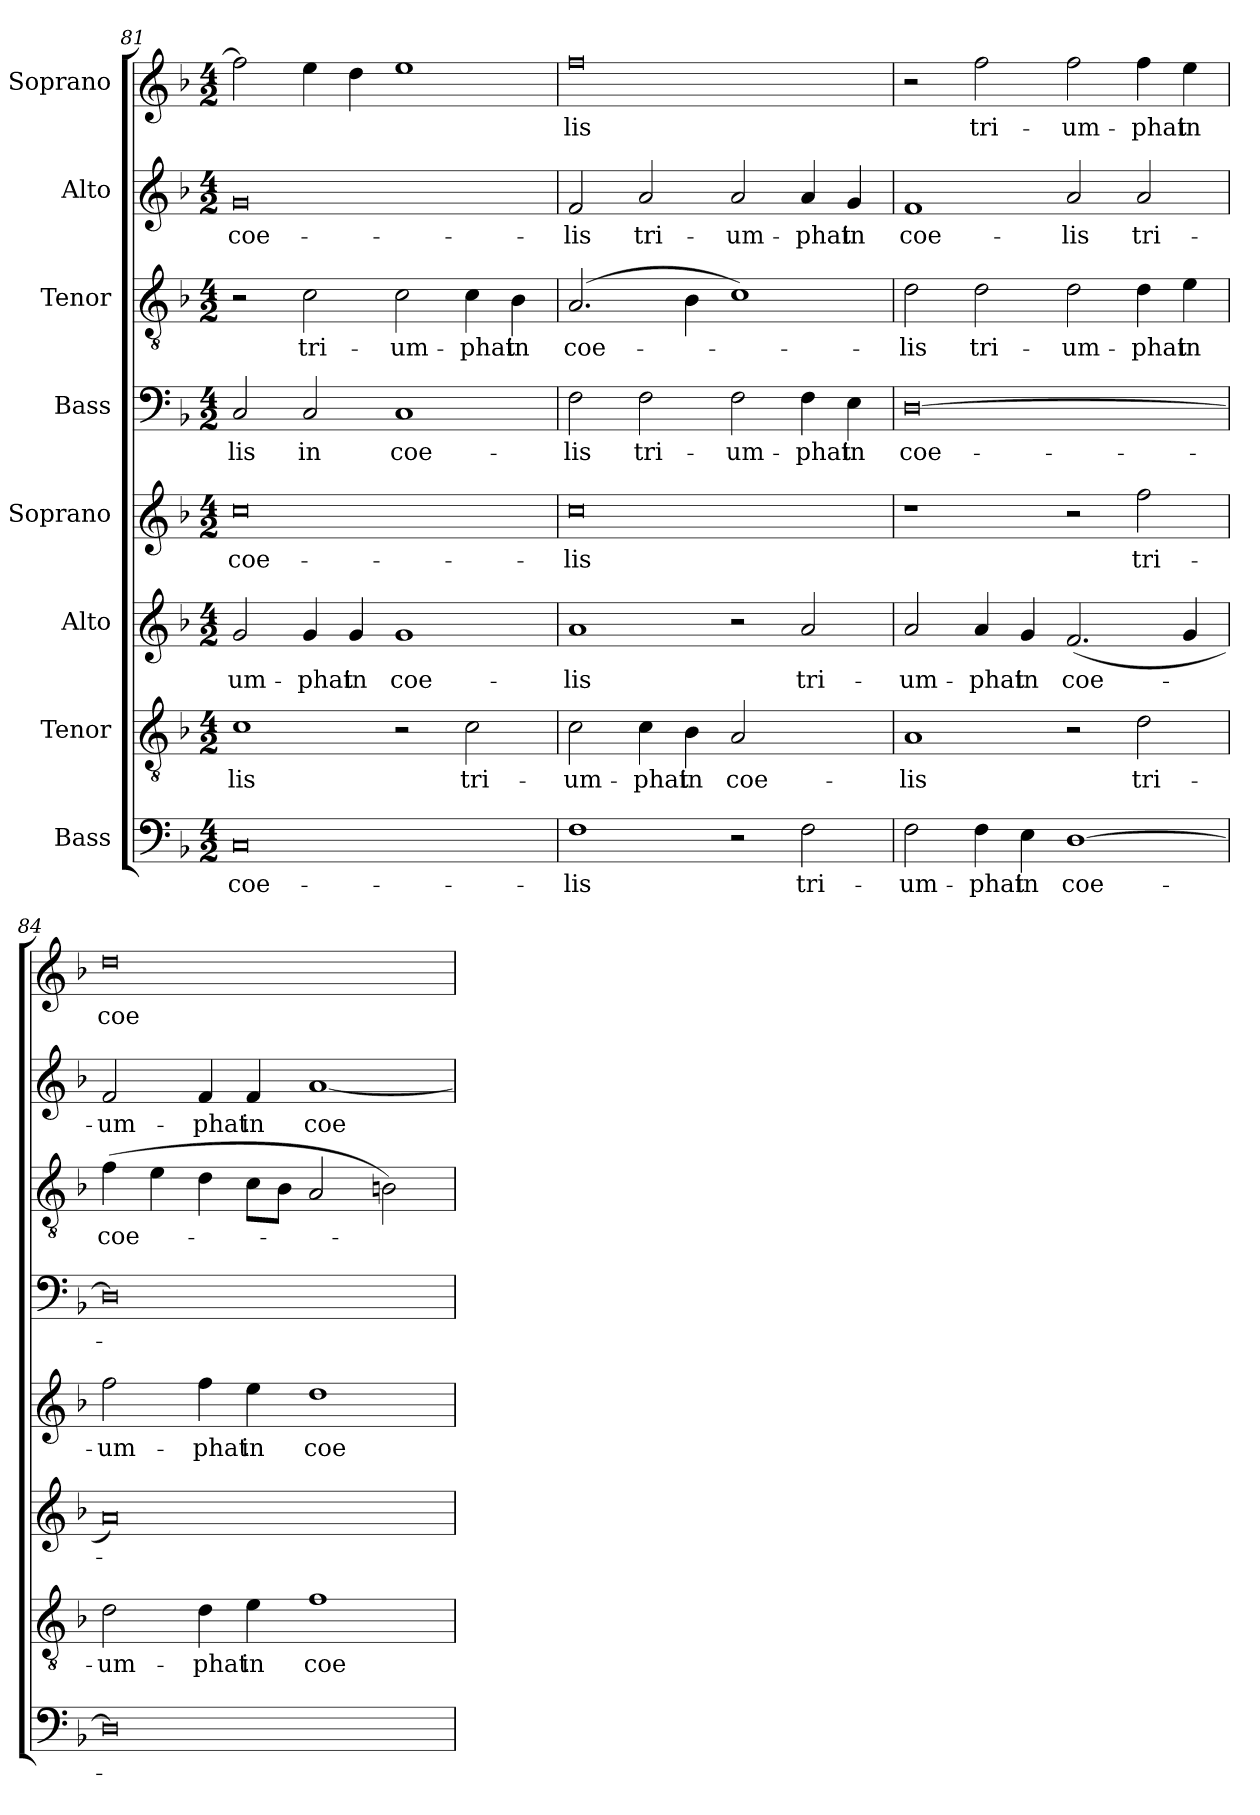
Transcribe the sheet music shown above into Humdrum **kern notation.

**kern	**text	**kern	**text	**kern	**text	**kern	**text	**kern	**text	**kern	**text	**kern	**text	**kern	**text
*part8	*part8	*part7	*part7	*part6	*part6	*part5	*part5	*part4	*part4	*part3	*part3	*part2	*part2	*part1	*part1
*staff8	*staff8	*staff7	*staff7	*staff6	*staff6	*staff5	*staff5	*staff4	*staff4	*staff3	*staff3	*staff2	*staff2	*staff1	*staff1
*I"Bass	*	*I"Tenor	*	*I"Alto	*	*I"Soprano	*	*I"Bass	*	*I"Tenor	*	*I"Alto	*	*I"Soprano	*
*clefF4	*	*clefGv2	*	*clefG2	*	*clefG2	*	*clefF4	*	*clefGv2	*	*clefG2	*	*clefG2	*
*k[b-]	*	*k[b-]	*	*k[b-]	*	*k[b-]	*	*k[b-]	*	*k[b-]	*	*k[b-]	*	*k[b-]	*
*F:	*	*F:	*	*F:	*	*F:	*	*F:	*	*F:	*	*F:	*	*F:	*
*M4/2	*	*M4/2	*	*M4/2	*	*M4/2	*	*M4/2	*	*M4/2	*	*M4/2	*	*M4/2	*
=81	=81	=81	=81	=81	=81	=81	=81	=81	=81	=81	=81	=81	=81	=81	=81
0C	coe-	1c	-lis	2g/	-um-	0cc	coe-	2C/	-lis	2r	.	0g	coe-	2ff\]	.
.	.	.	.	4g/	-phat	.	.	2C/	in	2c\	tri-	.	.	4ee\	.
.	.	.	.	4g/	in	.	.	.	.	.	.	.	.	4dd\	.
.	.	2r	.	1g	coe-	.	.	1C	coe-	2c\	-um-	.	.	1ee	.
.	.	2c\	tri-	.	.	.	.	.	.	4c\	-phat	.	.	.	.
.	.	.	.	.	.	.	.	.	.	4B-\	in	.	.	.	.
!!LO:LB:g=z
=82	=82	=82	=82	=82	=82	=82	=82	=82	=82	=82	=82	=82	=82	=82	=82
1F	-lis	2c\	-um-	1a	-lis	0cc	-lis	2F\	-lis	(2.A/	coe-	2f/	-lis	0ff	-lis
.	.	4c\	-phat	.	.	.	.	2F\	tri-	.	.	2a/	tri-	.	.
.	.	4B-\	in	.	.	.	.	.	.	4B-\	.	.	.	.	.
2r	.	2A/	coe-	2r	.	.	.	2F\	-um-	1c)	.	2a/	-um-	.	.
2F\	tri-	2ryy	.	2a/	tri-	.	.	4F\	-phat	.	.	4a/	-phat	.	.
.	.	.	.	.	.	.	.	4E\	in	.	.	4g/	in	.	.
=83	=83	=83	=83	=83	=83	=83	=83	=83	=83	=83	=83	=83	=83	=83	=83
2F\	-um-	1A	-lis	2a/	-um-	1r	.	[0D	coe-	2d\	-lis	1f	coe-	2r	.
4F\	-phat	.	.	4a/	-phat	.	.	.	.	2d\	tri-	.	.	2ff\	tri-
4E\	in	.	.	4g/	in	.	.	.	.	.	.	.	.	.	.
[1D	coe-	2r	.	(2.f/	coe-	2r	.	.	.	2d\	-um-	2a/	-lis	2ff\	-um-
.	.	2d\	tri-	.	.	2ff\	tri-	.	.	4d\	-phat	2a/	tri-	4ff\	-phat
.	.	.	.	4g/	.	.	.	.	.	4e\	in	.	.	4ee\	in
=84	=84	=84	=84	=84	=84	=84	=84	=84	=84	=84	=84	=84	=84	=84	=84
0D]	.	2d\	-um-	0a)	.	2ff\	-um-	0D]	.	(4f\	coe-	2f/	-um-	0dd	coe-
.	.	.	.	.	.	.	.	.	.	4e\	.	.	.	.	.
.	.	4d\	-phat	.	.	4ff\	-phat	.	.	4d\	.	4f/	-phat	.	.
.	.	4e\	in	.	.	4ee\	in	.	.	8c\L	.	4f/	in	.	.
.	.	.	.	.	.	.	.	.	.	8B-\J	.	.	.	.	.
.	.	1f	coe-	.	.	1dd	coe-	.	.	2A/	.	[1a	coe-	.	.
.	.	.	.	.	.	.	.	.	.	2Bn\)	.	.	.	.	.
=	=	=	=	=	=	=	=	=	=	=	=	=	=	=	=
*-	*-	*-	*-	*-	*-	*-	*-	*-	*-	*-	*-	*-	*-	*-	*-
